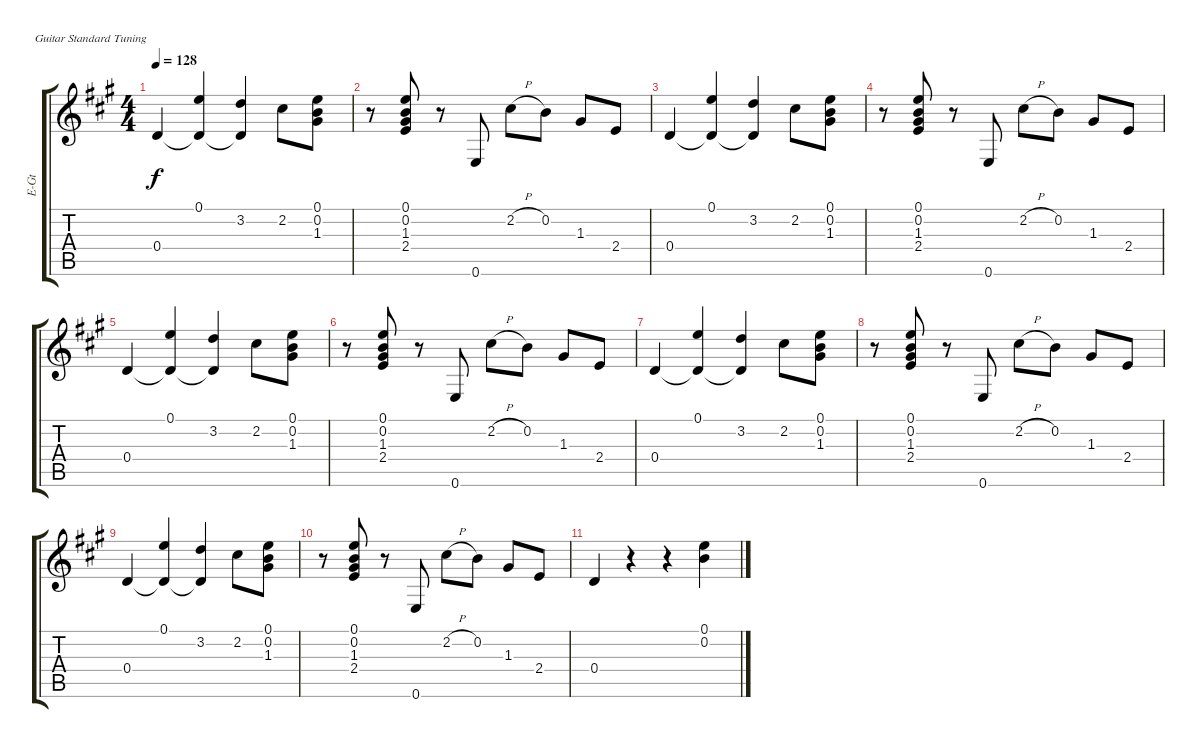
\defaultSystemsLayout 4
\bracketExtendMode groupsimilarinstruments
\otherSystemsTrackNameOrientation horizontal
\track ("Guitar" "E-Gt") {instrument distortionguitar}
\staff {score tabs}
\tuning (E4 B3 G3 D3 A2 E2)
\ts (4 4)
\tempo 128
\clef g2
\ks a
0.4.4{dy f} (0.1 0.4{t}).4 (3.2 0.4{t}).4 2.2.8 (0.1 0.2 1.3).8 |
r.8 (0.2 1.3 0.1 2.4).8 r.8 0.6.8 2.2{h}.8 0.2.8 1.3.8 2.4.8 |
0.4.4 (0.1 0.4{t}).4 (3.2 0.4{t}).4 2.2.8 (0.1 0.2 1.3).8 |
r.8 (0.2 1.3 0.1 2.4).8 r.8 0.6.8 2.2{h}.8 0.2.8 1.3.8 2.4.8 |
0.4.4 (0.1 0.4{t}).4 (3.2 0.4{t}).4 2.2.8 (0.1 0.2 1.3).8 |
r.8 (0.2 1.3 0.1 2.4).8 r.8 0.6.8 2.2{h}.8 0.2.8 1.3.8 2.4.8 |
0.4.4 (0.1 0.4{t}).4 (3.2 0.4{t}).4 2.2.8 (0.1 0.2 1.3).8 |
r.8 (0.2 1.3 0.1 2.4).8 r.8 0.6.8 2.2{h}.8 0.2.8 1.3.8 2.4.8 |
0.4.4 (0.1 0.4{t}).4 (3.2 0.4{t}).4 2.2.8 (0.1 0.2 1.3).8 |
r.8 (0.2 1.3 0.1 2.4).8 r.8 0.6.8 2.2{h}.8 0.2.8 1.3.8 2.4.8 |
0.4.4 r.4 r.4 (0.1 0.2).4
